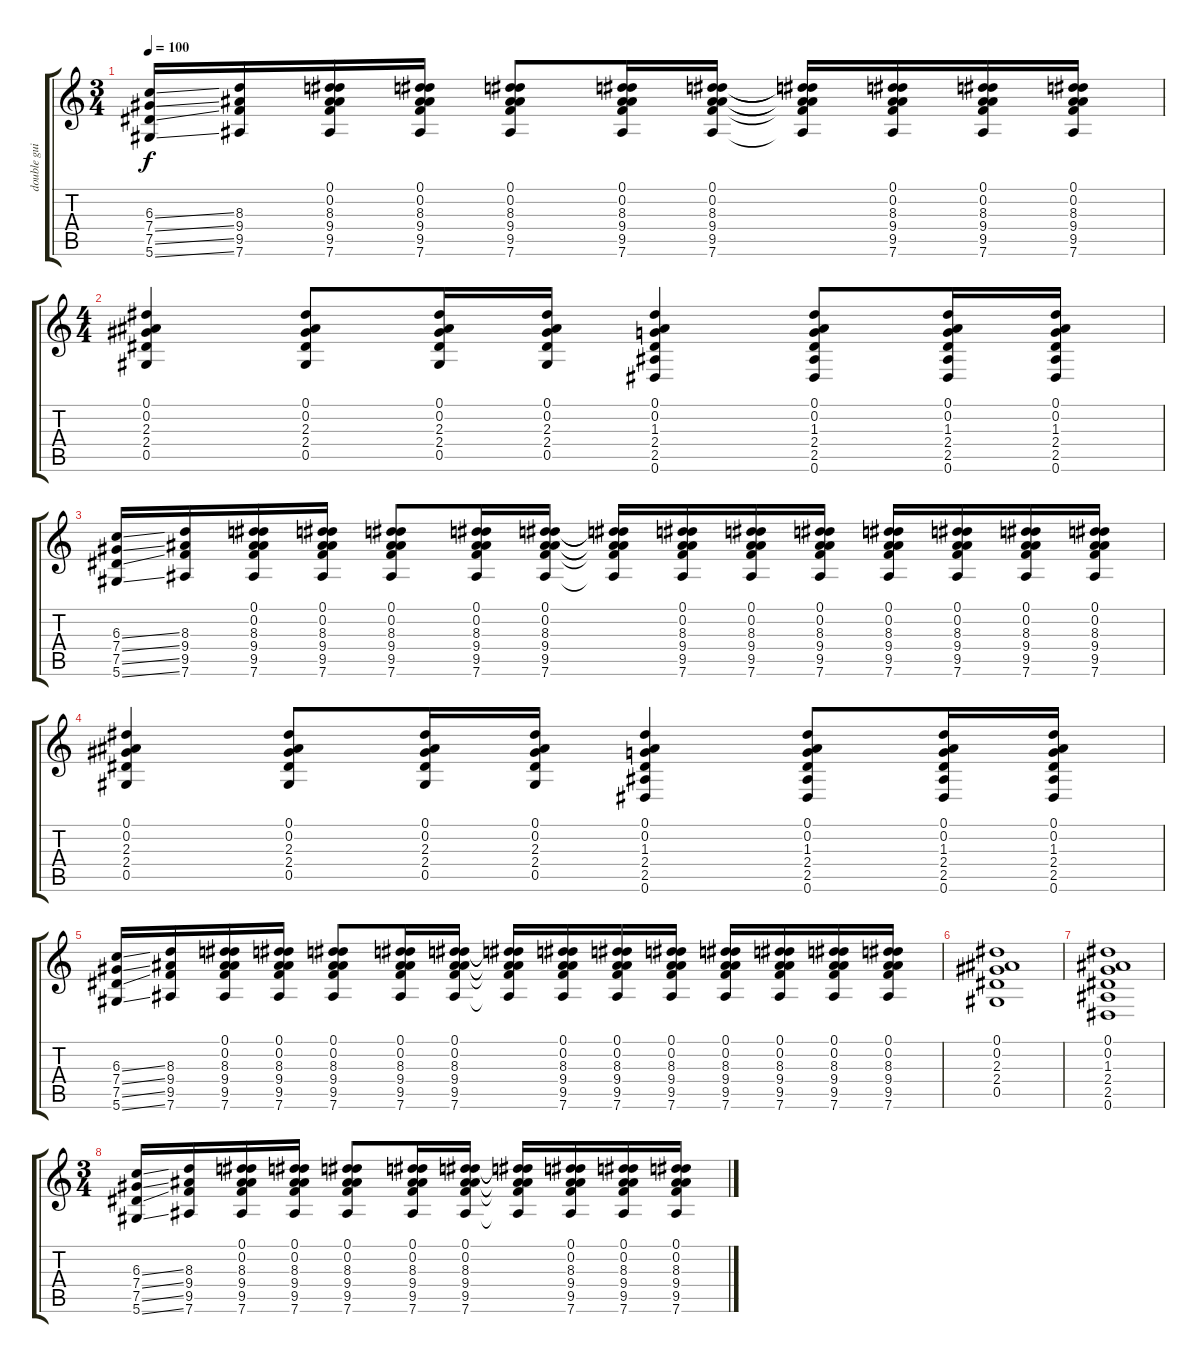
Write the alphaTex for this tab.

\track ("double guit 1" "double gui") {instrument acousticguitarsteel}
\staff {score tabs}
\tuning (Eb4 Bb3 Gb3 Db3 Ab2 Eb2) {hide}
\ts (3 4)
\tempo 100
\clef g2
\ks c
(6.3{ss} 7.4{ss} 7.5{ss} 5.6{ss}).16{dy f} (8.3 9.4 9.5 7.6).16 (0.1 0.2 8.3 9.4 9.5 7.6).16 (0.1 0.2 8.3 9.4 9.5 7.6).16 (0.1 0.2 8.3 9.4 9.5 7.6).8 (0.1 0.2 8.3 9.4 9.5 7.6).16 (0.1 0.2 8.3 9.4 9.5 7.6).16 (0.1{t} 0.2{t} 8.3{t} 9.4{t} 9.5{t} 7.6{t}).16 (0.1 0.2 8.3 9.4 9.5 7.6).16 (0.1 0.2 8.3 9.4 9.5 7.6).16 (0.1 0.2 8.3 9.4 9.5 7.6).16 |
\ts (4 4)
(0.1 0.2 2.3 2.4 0.5).4 (0.1 0.2 2.3 2.4 0.5).8 (0.1 0.2 2.3 2.4 0.5).16 (0.1 0.2 2.3 2.4 0.5).16 (0.1 0.2 1.3 2.4 2.5 0.6).4 (0.1 0.2 1.3 2.4 2.5 0.6).8 (0.1 0.2 1.3 2.4 2.5 0.6).16 (0.1 0.2 1.3 2.4 2.5 0.6).16 |
(6.3{ss} 7.4{ss} 7.5{ss} 5.6{ss}).16 (8.3 9.4 9.5 7.6).16 (0.1 0.2 8.3 9.4 9.5 7.6).16 (0.1 0.2 8.3 9.4 9.5 7.6).16 (0.1 0.2 8.3 9.4 9.5 7.6).8 (0.1 0.2 8.3 9.4 9.5 7.6).16 (0.1 0.2 8.3 9.4 9.5 7.6).16 (0.1{t} 0.2{t} 8.3{t} 9.4{t} 9.5{t} 7.6{t}).16 (0.1 0.2 8.3 9.4 9.5 7.6).16 (0.1 0.2 8.3 9.4 9.5 7.6).16 (0.1 0.2 8.3 9.4 9.5 7.6).16 (0.1 0.2 8.3 9.4 9.5 7.6).16 (0.1 0.2 8.3 9.4 9.5 7.6).16 (0.1 0.2 8.3 9.4 9.5 7.6).16 (0.1 0.2 8.3 9.4 9.5 7.6).16 |
(0.1 0.2 2.3 2.4 0.5).4 (0.1 0.2 2.3 2.4 0.5).8 (0.1 0.2 2.3 2.4 0.5).16 (0.1 0.2 2.3 2.4 0.5).16 (0.1 0.2 1.3 2.4 2.5 0.6).4 (0.1 0.2 1.3 2.4 2.5 0.6).8 (0.1 0.2 1.3 2.4 2.5 0.6).16 (0.1 0.2 1.3 2.4 2.5 0.6).16 |
(6.3{ss} 7.4{ss} 7.5{ss} 5.6{ss}).16 (8.3 9.4 9.5 7.6).16 (0.1 0.2 8.3 9.4 9.5 7.6).16 (0.1 0.2 8.3 9.4 9.5 7.6).16 (0.1 0.2 8.3 9.4 9.5 7.6).8 (0.1 0.2 8.3 9.4 9.5 7.6).16 (0.1 0.2 8.3 9.4 9.5 7.6).16 (0.1{t} 0.2{t} 8.3{t} 9.4{t} 9.5{t} 7.6{t}).16 (0.1 0.2 8.3 9.4 9.5 7.6).16 (0.1 0.2 8.3 9.4 9.5 7.6).16 (0.1 0.2 8.3 9.4 9.5 7.6).16 (0.1 0.2 8.3 9.4 9.5 7.6).16 (0.1 0.2 8.3 9.4 9.5 7.6).16 (0.1 0.2 8.3 9.4 9.5 7.6).16 (0.1 0.2 8.3 9.4 9.5 7.6).16 |
(0.1 0.2 2.3 2.4 0.5).1 |
(0.1 0.2 1.3 2.4 2.5 0.6).1 |
\ts (3 4)
(6.3{ss} 7.4{ss} 7.5{ss} 5.6{ss}).16 (8.3 9.4 9.5 7.6).16 (0.1 0.2 8.3 9.4 9.5 7.6).16 (0.1 0.2 8.3 9.4 9.5 7.6).16 (0.1 0.2 8.3 9.4 9.5 7.6).8 (0.1 0.2 8.3 9.4 9.5 7.6).16 (0.1 0.2 8.3 9.4 9.5 7.6).16 (0.1{t} 0.2{t} 8.3{t} 9.4{t} 9.5{t} 7.6{t}).16 (0.1 0.2 8.3 9.4 9.5 7.6).16 (0.1 0.2 8.3 9.4 9.5 7.6).16 (0.1 0.2 8.3 9.4 9.5 7.6).16
